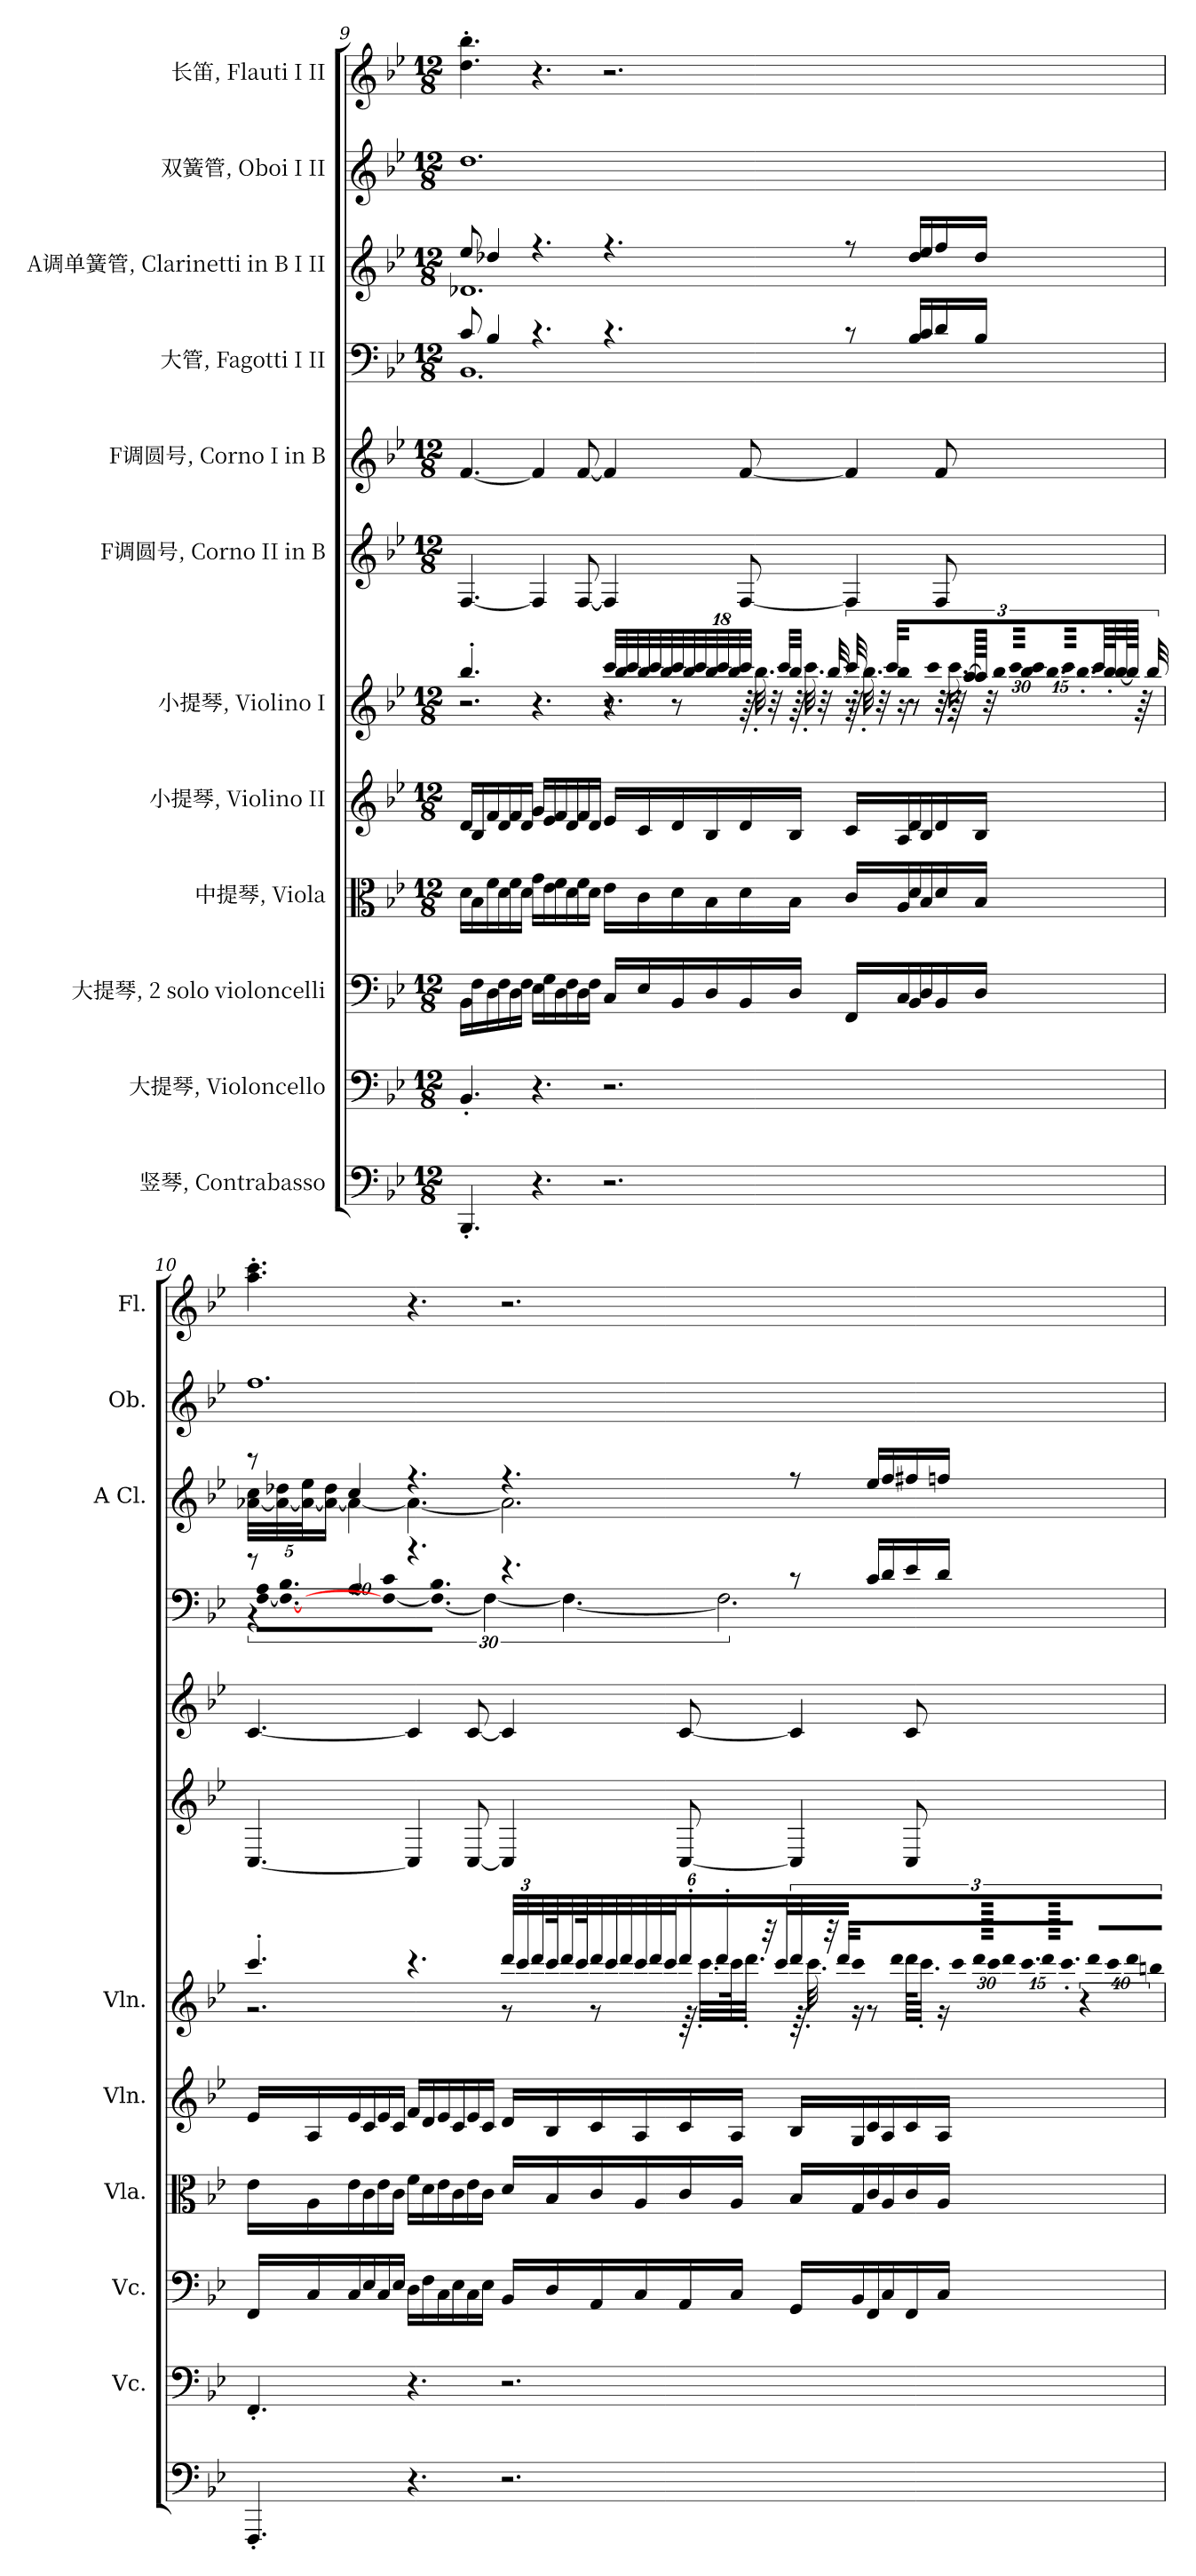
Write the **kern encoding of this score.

**kern	**kern	**kern	**kern	**kern	**kern	**kern	**kern	**kern	**kern	**kern	**kern
*part12	*part11	*part10	*part9	*part8	*part7	*part6	*part5	*part4	*part3	*part2	*part1
*staff12	*staff11	*staff10	*staff9	*staff8	*staff7	*staff6	*staff5	*staff4	*staff3	*staff2	*staff1
*I"竖琴, Contrabasso	*I"大提琴, Violoncello	*I"大提琴, 2 solo violoncelli	*I"中提琴, Viola	*I"小提琴, Violino II	*I"小提琴, Violino I	*I"F调圆号, Corno II in B	*I"F调圆号, Corno I in B	*I"大管, Fagotti I II	*I"A调单簧管, Clarinetti in B I II	*I"双簧管, Oboi I II	*I"长笛, Flauti I II
*	*I'Vc.	*I'Vc.	*I'Vla.	*I'Vln.	*I'Vln.	*	*	*	*I'A Cl.	*I'Ob.	*I'Fl.
!!LO:PB:g=z
*clefF4	*clefF4	*clefF4	*clefC3	*clefG2	*clefG2	*clefG2	*clefG2	*clefF4	*clefG2	*clefG2	*clefG2
*	*	*	*	*	*	*ITrd4c7	*ITrd4c7	*	*ITrd2c3	*	*
*k[b-e-]	*k[b-e-]	*k[b-e-]	*k[b-e-]	*k[b-e-]	*k[b-e-]	*k[b-e-a-]	*k[b-e-a-]	*k[b-e-]	*k[f#]	*k[b-e-]	*k[b-e-]
*M12/8	*M12/8	*M12/8	*M12/8	*M12/8	*M12/8	*M12/8	*M12/8	*M12/8	*M12/8	*M12/8	*M12/8
*MM58	*MM58	*MM58	*MM58	*MM58	*MM58	*MM58	*MM58	*MM58	*MM58	*MM58	*MM58
=9	=9	=9	=9	=9	=9	=9	=9	=9	=9	=9	=9
*	*	*	*	*	*^	*	*	*^	*^	*	*
*	*	*	*	*	*	*^	*	*	*	*	*	*	*	*
4.BBB-'/	4.BB-'/	16BB-\LL	16d\LL	16d/LL	4.bb-'/	2.r	2.r	[4.BB-/	[4.B-/	8c/	1.BB-	8cc/	1.B-X	1.dd	4.dd\' 4.bb-\'
.	.	16F\	16B-\	16B-/	.	.	.	.	.	.	.	.	.	.	.
.	.	16D\	16f\	16f/	.	.	.	.	.	4B-/	.	4b-X/	.	.	.
.	.	16F\	16d\	16d/	.	.	.	.	.	.	.	.	.	.	.
.	.	16D\	16f\	16f/	.	.	.	.	.	.	.	.	.	.	.
.	.	16F\JJ	16d\JJ	16d/JJ	.	.	.	.	.	.	.	.	.	.	.
*	*	*	*	*	*	*	*	*	*	*	*	*	*	*	*MM58
4.r	4.r	16E-\LL	16g\LL	16g/LL	4.r	.	.	4BB-/]	4B-/]	4.r	.	4.r	.	.	4.r
.	.	16G\	16e-\	16e-/	.	.	.	.	.	.	.	.	.	.	.
.	.	16D\	16f\	16f/	.	.	.	.	.	.	.	.	.	.	.
.	.	16F\	16d\	16d/	.	.	.	.	.	.	.	.	.	.	.
.	.	16D\	16f\	16f/	.	.	.	[8BB-/	[8B-/	.	.	.	.	.	.
.	.	16F\JJ	16d\JJ	16d/JJ	.	.	.	.	.	.	.	.	.	.	.
*	*	*	*	*	*Xbrackettup	*	*	*	*	*	*	*	*	*	*
*	*	*	*	*	*	*	*	*	*	*	*	*	*	*	*MM58
2.r	2.r	16C/LL	16e-\LL	16e-/LL	48ccc/LLL	8r	4.r	4BB-/]	4B-/]	4.r	.	4.r	.	.	2.r
.	.	.	.	.	48bb-/	.	.	.	.	.	.	.	.	.	.
.	.	.	.	.	48ccc/	.	.	.	.	.	.	.	.	.	.
.	.	16E-/	16c\	16c/	48bb-/	.	.	.	.	.	.	.	.	.	.
.	.	.	.	.	48ccc/	.	.	.	.	.	.	.	.	.	.
.	.	.	.	.	48bb-/	.	.	.	.	.	.	.	.	.	.
.	.	16BB-/	16d\	16d/	48ccc/	8r	.	.	.	.	.	.	.	.	.
.	.	.	.	.	48bb-/	.	.	.	.	.	.	.	.	.	.
.	.	.	.	.	48ccc/	.	.	.	.	.	.	.	.	.	.
.	.	16D/	16B-\	16B-/	48bb-/	.	.	.	.	.	.	.	.	.	.
.	.	.	.	.	48ccc/	.	.	.	.	.	.	.	.	.	.
.	.	.	.	.	48bb-/	.	.	.	.	.	.	.	.	.	.
*	*	*	*	*	*brackettup	*	*	*	*	*	*	*	*	*	*
.	.	16BB-/	16d\	16d/	48ccc/JJJ	64r	.	[8BB-/	[8B-/	.	.	.	.	.	.
.	.	.	.	.	.	32.bb-'\	.	.	.	.	.	.	.	.	.
.	.	.	.	.	48r	.	.	.	.	.	.	.	.	.	.
.	.	.	.	.	48ccc/LLL	.	.	.	.	.	.	.	.	.	.
.	.	16D/JJ	16B-\JJ	16B-/JJ	48bb-/JJJ	64r	.	.	.	.	.	.	.	.	.
.	.	.	.	.	.	32.ccc'\	.	.	.	.	.	.	.	.	.
.	.	.	.	.	48r	.	.	.	.	.	.	.	.	.	.
.	.	.	.	.	48bb-/	.	.	.	.	.	.	.	.	.	.
.	.	16FF/LL	16c/LL	16c/LL	48ccc/	64r	8r	4BB-/]	4B-/]	8r	.	8r	.	.	.
.	.	.	.	.	.	32.bb-'\	.	.	.	.	.	.	.	.	.
.	.	.	.	.	48r	.	.	.	.	.	.	.	.	.	.
.	.	.	.	.	48ccc/LLL	.	.	.	.	.	.	.	.	.	.
.	.	16C/	16A/	16A/	64bb-/L	16r	.	.	.	.	.	.	.	.	.
.	.	.	.	.	64ccc/J	.	.	.	.	.	.	.	.	.	.
.	.	.	.	.	32bb-/	.	.	.	.	.	.	.	.	.	.
*	*	*	*	*	*Xbrackettup	*	*	*	*	*	*	*	*	*	*
!	!	!	!	!	!LO:N:vis=256%9	!	!	!	!	!	!	!	!	!	!
.	.	16BB-/	16d/	16d/	960%17ccc/L	8r	8r	.	.	16B-/LL	.	16b-/LL	.	.	.
!	!	!	!	!	!LO:N:vis=256%9	!	!	!	!	!	!	!	!	!	!
.	.	.	.	.	960%17bb-/	.	.	.	.	.	.	.	.	.	.
.	.	.	.	.	1920ryy	.	.	.	.	.	.	.	.	.	.
!	!	!	!	!	!LO:N:vis=256%9	!	!	!	!	!	!	!	!	!	!
.	.	.	.	.	960%17ccc/	.	.	.	.	.	.	.	.	.	.
!	!	!	!	!	!LO:N:vis=32.	!	!	!	!	!	!	!	!	!	!
.	.	.	.	.	640%17bb-/	.	.	.	.	.	.	.	.	.	.
.	.	16D/	16B-/	16B-/	.	.	.	.	.	16c/	.	16cc/	.	.	.
!	!	!	!	!	!LO:N:vis=256%9	!	!	!	!	!	!	!	!	!	!
.	.	.	.	.	960%17ccc/	.	.	.	.	.	.	.	.	.	.
.	.	.	.	.	1920ryy	.	.	.	.	.	.	.	.	.	.
!	!	!	!	!	!LO:N:vis=32.	!	!	!	!	!	!	!	!	!	!
.	.	.	.	.	640%17bb-'/	.	.	.	.	.	.	.	.	.	.
.	.	16BB-/	16d/	16d/	64ccc/J	32r	32r	8BB-/	8B-/	16d/	.	16dd/	.	.	.
.	.	.	.	.	32bb-'/	.	.	.	.	.	.	.	.	.	.
.	.	.	.	.	.	16.ccc'\	64r	.	.	.	.	.	.	.	.
.	.	.	.	.	[64bb-/L	.	[64aa/KLLL	.	.	.	.	.	.	.	.
.	.	16D/JJ	16B-/JJ	16B-/JJ	64bb-/JJJJ]	.	32aa/JJJ]	.	.	16B-/JJ	.	16b-/JJ	.	.	.
.	.	.	.	.	64r	.	.	.	.	.	.	.	.	.	.
.	.	.	.	.	32bb-/	.	32r	.	.	.	.	.	.	.	.
!!LO:PB:g=z
=10	=10	=10	=10	=10	=10	=10	=10	=10	=10	=10	=10	=10	=10	=10	=10
!	!	!	!	!	!	!	!	!	!	!	!LO:N:vis=128	!	!	!	!
*	*	*	*	*	*	*v	*v	*	*	*	*	*	*	*	*
*	*	*	*	*	*	*	*	*	*	*	*	*Xbrackettup	*	*
*	*	*	*	*	*v	*v	*	*	*	*	*	*	*	*
*	*	*	*	*	*	*	*	*	*	*	*	*	*MM58
*	*	*	*	*	*^	*	*	*	*	*	*	*	*
4.FFF'/	4.FF'/	16FF/LL	16e-\LL	16e-/LL	4.ccc'/	2.r	[4.FF/	[4.F/	8r	1920%17r	8r	[40fn\ 40a\LLL	1.ff	4.aa\' 4.ccc\'
!	!	!	!	!	!	!	!	!	!	!LO:N:vis=256%9	!	!	!	!
.	.	.	.	.	.	.	.	.	.	[960%17F\ 960%17A\LLLL	.	.	.	.
.	.	.	.	.	.	.	.	.	.	.	.	40f\_ 40b-X\	.	.
!	!	!	!	!	!	!	!	!	!	!LO:N:vis=32.	!	!	!	!
.	.	.	.	.	.	.	.	.	.	640%17F\_ 640%17B-\	.	.	.	.
.	.	.	.	.	.	.	.	.	.	.	.	40f\_ 40cc\J	.	.
.	.	.	.	.	.	.	.	.	.	1920ryy	.	.	.	.
!	!	!	!	!	!	!	!	!	!	!LO:N:vis=256%9	!	!	!	!
.	.	.	.	.	.	.	.	.	.	960%17F\_ 960%17c\J	.	.	.	.
.	.	16C/	16A\	16A/	.	.	.	.	.	.	.	.	.	.
!	!	!	!	!	!	!	!	!	!	!LO:N:vis=32.	!	!	!	!
.	.	.	.	.	.	.	.	.	.	1920%103F\_ 1920%103B-\JJJ	.	.	.	.
.	.	.	.	.	.	.	.	.	.	.	.	20f\_ 20b-\JJ	.	.
.	.	16C/	16e-\	16e-/	.	.	.	.	4A/	4F\_	4a/	4f\_	.	.
.	.	16E-/	16c\	16c/	.	.	.	.	.	.	.	.	.	.
.	.	16C/	16e-\	16e-/	.	.	.	.	.	.	.	.	.	.
.	.	16E-/JJ	16c\JJ	16c/JJ	.	.	.	.	.	.	.	.	.	.
*	*	*	*	*	*	*	*	*	*	*	*	*	*	*MM58
4.r	4.r	16D\LL	16f\LL	16f/LL	4.r	.	4FF/]	4F/]	4.r	4.F\_	4.r	4.f\_	.	4.r
.	.	16F\	16d\	16d/	.	.	.	.	.	.	.	.	.	.
.	.	16C\	16e-\	16e-/	.	.	.	.	.	.	.	.	.	.
.	.	16E-\	16c\	16c/	.	.	.	.	.	.	.	.	.	.
.	.	16C\	16e-\	16e-/	.	.	[8FF/	[8F/	.	.	.	.	.	.
.	.	16E-\JJ	16c\JJ	16c/JJ	.	.	.	.	.	.	.	.	.	.
*	*	*	*	*	*	*	*	*	*	*	*	*	*	*MM58
2.r	2.r	16BB-/LL	16d/LL	16d/LL	48ddd/LLL	8r	4FF/]	4F/]	4.r	2.F\]	4.r	2.f\]	.	2.r
.	.	.	.	.	48ccc/	.	.	.	.	.	.	.	.	.
.	.	.	.	.	48ddd/	.	.	.	.	.	.	.	.	.
.	.	16D/	16B-/	16B-/	64ccc/K	.	.	.	.	.	.	.	.	.
.	.	.	.	.	32ddd/	.	.	.	.	.	.	.	.	.
.	.	.	.	.	64ccc/K	.	.	.	.	.	.	.	.	.
.	.	16AA/	16c/	16c/	48ddd/	8r	.	.	.	.	.	.	.	.
.	.	.	.	.	48ccc/	.	.	.	.	.	.	.	.	.
.	.	.	.	.	48ddd/	.	.	.	.	.	.	.	.	.
.	.	16C/	16A/	16A/	48ccc/	.	.	.	.	.	.	.	.	.
.	.	.	.	.	48ddd/	.	.	.	.	.	.	.	.	.
.	.	.	.	.	48ccc/J	.	.	.	.	.	.	.	.	.
*	*	*	*	*	*brackettup	*	*	*	*	*	*	*	*	*
.	.	16AA/	16c/	16c/	24ddd'/	64r	[8FF/	[8F/	.	.	.	.	.	.
.	.	.	.	.	.	32.ccc'\LLL	.	.	.	.	.	.	.	.
.	.	.	.	.	24ddd'/JJ	.	.	.	.	.	.	.	.	.
.	.	16C/JJ	16A/JJ	16A/JJ	.	64ccc\K	.	.	.	.	.	.	.	.
.	.	.	.	.	.	32.ddd'\JJJ	.	.	.	.	.	.	.	.
.	.	.	.	.	48r	.	.	.	.	.	.	.	.	.
.	.	.	.	.	48ccc/	.	.	.	.	.	.	.	.	.
.	.	16GG/LL	16B-/LL	16B-/LL	48ddd/	64r	4FF/]	4F/]	8r	.	8r	.	.	.
.	.	.	.	.	.	32.ccc'\	.	.	.	.	.	.	.	.
.	.	.	.	.	48r	.	.	.	.	.	.	.	.	.
.	.	.	.	.	48ddd/LLL	.	.	.	.	.	.	.	.	.
.	.	16BB-/	16G/	16G/	64ccc/L	16r	.	.	.	.	.	.	.	.
.	.	.	.	.	64ddd/J	.	.	.	.	.	.	.	.	.
.	.	.	.	.	32ccc/	.	.	.	.	.	.	.	.	.
*	*	*	*	*	*Xbrackettup	*	*	*	*	*	*	*	*	*
!	!	!	!	!	!LO:N:vis=256%9	!	!	!	!	!	!	!	!	!
.	.	16FF/	16c/	16c/	960%17ddd/L	8r	.	.	16c/LL	.	16cc/LL	.	.	.
!	!	!	!	!	!LO:N:vis=256%9	!	!	!	!	!	!	!	!	!
.	.	.	.	.	960%17ccc/	.	.	.	.	.	.	.	.	.
.	.	.	.	.	1920ryy	.	.	.	.	.	.	.	.	.
!	!	!	!	!	!LO:N:vis=256%9	!	!	!	!	!	!	!	!	!
.	.	.	.	.	960%17ddd/	.	.	.	.	.	.	.	.	.
!	!	!	!	!	!LO:N:vis=32.	!	!	!	!	!	!	!	!	!
.	.	.	.	.	640%17ccc/	.	.	.	.	.	.	.	.	.
.	.	16C/	16A/	16A/	.	.	.	.	16d/	.	16dd/	.	.	.
!	!	!	!	!	!LO:N:vis=256%9	!	!	!	!	!	!	!	!	!
.	.	.	.	.	960%17ddd/	.	.	.	.	.	.	.	.	.
.	.	.	.	.	1920ryy	.	.	.	.	.	.	.	.	.
!	!	!	!	!	!LO:N:vis=32.	!	!	!	!	!	!	!	!	!
.	.	.	.	.	640%17ccc'/JJJJ	.	.	.	.	.	.	.	.	.
*	*	*	*	*	*brackettup	*	*	*	*	*	*	*	*	*
!	!	!	!	!	!LO:N:vis=32	!	!	!	!	!	!	!	!	!
.	.	16FF/	16c/	16c/	640%23r	64ddd\KLLL	8FF/	8F/	16e-/	.	16dd#X/	.	.	.
.	.	.	.	.	.	32.ccc'\JJJ	.	.	.	.	.	.	.	.
!	!	!	!	!	!LO:N:vis=256%9	!	!	!	!	!	!	!	!	!
.	.	.	.	.	960%17ddd/LLLL	.	.	.	.	.	.	.	.	.
!	!	!	!	!	!LO:N:vis=256%9	!	!	!	!	!	!	!	!	!
.	.	.	.	.	960%17ccc/	.	.	.	.	.	.	.	.	.
.	.	16C/JJ	16A/JJ	16A/JJ	.	16r	.	.	16d/JJ	.	16ddn/JJ	.	.	.
!	!	!	!	!	!LO:N:vis=256%9	!	!	!	!	!	!	!	!	!
.	.	.	.	.	960%17ddd/J	.	.	.	.	.	.	.	.	.
!	!	!	!	!	!LO:N:vis=32	!	!	!	!	!	!	!	!	!
.	.	.	.	.	640%23bbn/JJJ	.	.	.	.	.	.	.	.	.
*	*	*	*	*	*	*	*	*	*v	*v	*	*	*	*
*	*	*	*	*	*v	*v	*	*	*	*v	*v	*	*
=	=	=	=	=	=	=	=	=	=	=	=
*-	*-	*-	*-	*-	*-	*-	*-	*-	*-	*-	*-
